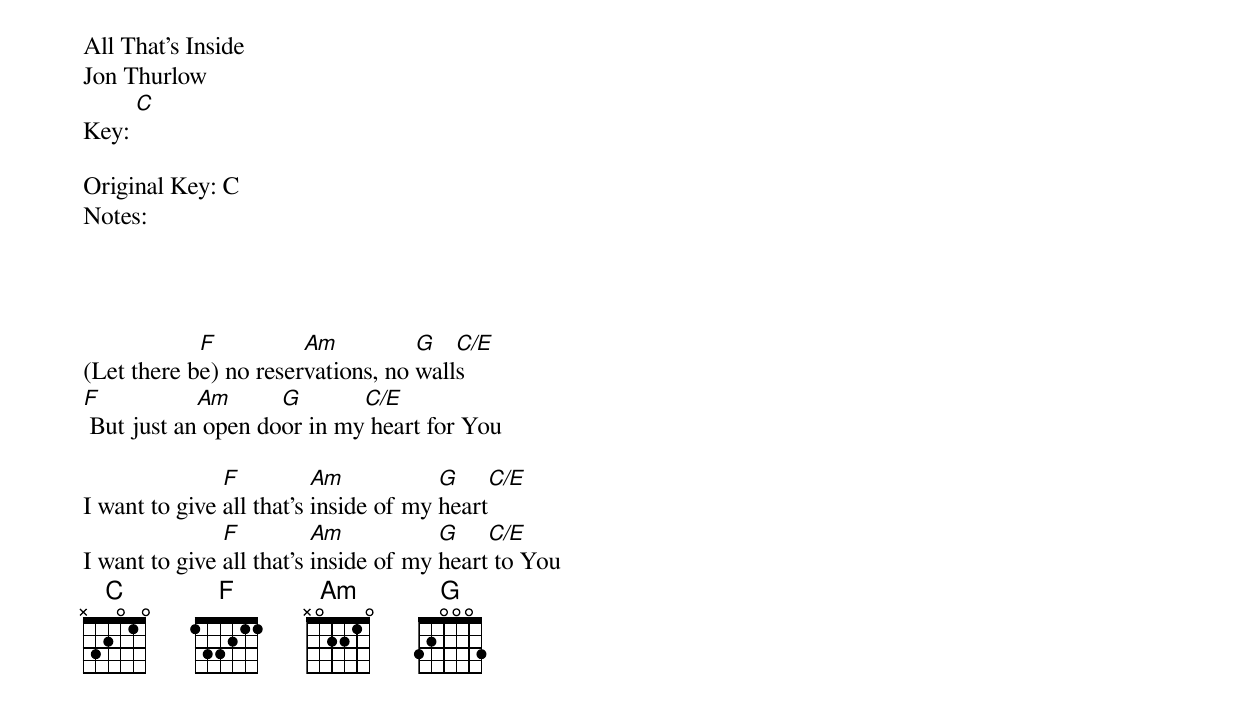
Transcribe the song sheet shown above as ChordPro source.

All That’s Inside
Jon Thurlow
Key: [C]

Original Key: C
Notes:




(Let there b[F]e) no reser[Am]vations, no [G]wall[C/E]s
[F] But just an[Am] open do[G]or in my[C/E] heart for You

I want to give [F]all that’s [Am]inside of my [G]heart[C/E]
I want to give [F]all that’s [Am]inside of my [G]heart[C/E] to You
